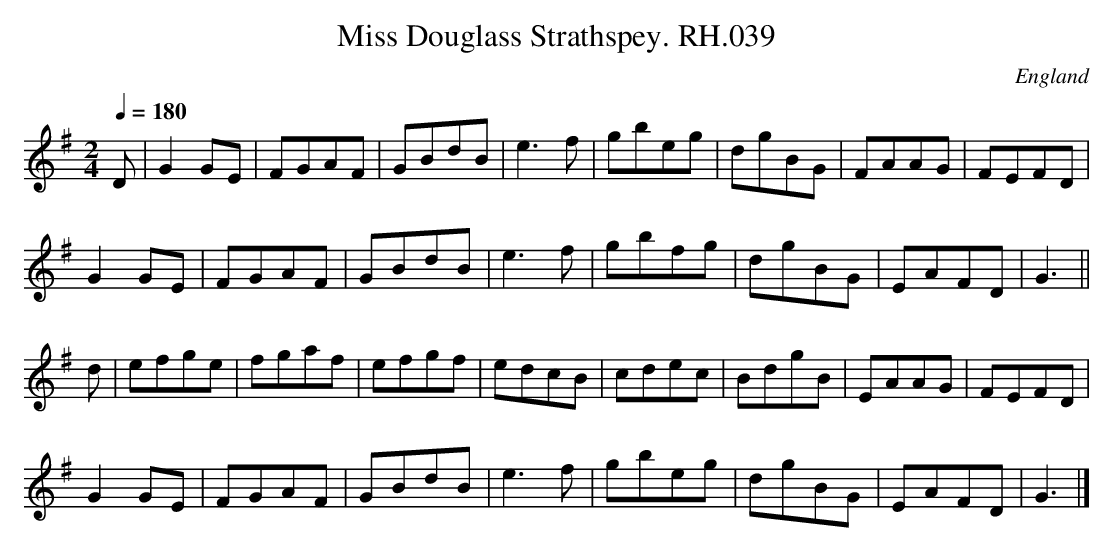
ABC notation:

X:1
T:Miss Douglass Strathspey. RH.039
L:1/8
M:2/4
O:England
Q:1/4=180
K:G
D|G2GE|FGAF|GBdB|e3f|\
gbeg|dgBG|FAAG|FEFD|!
G2GE|FGAF|GBdB|e3f|\
gbfg|dgBG|EAFD|G3||!
d|efge|fgaf|efgf|edcB|\
cdec|BdgB|EAAG|FEFD|!
G2GE|FGAF|GBdB|e3f|\
gbeg|dgBG|EAFD|G3|]
